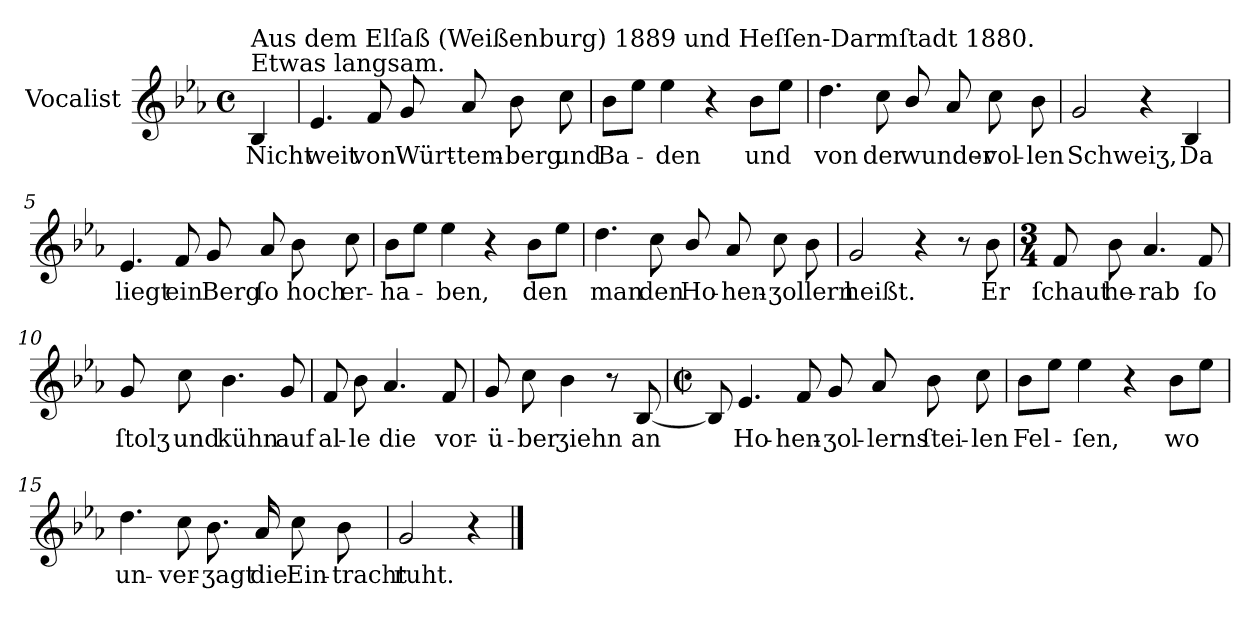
**kern	**text
*part1	*part1
*staff1	*staff1
*I"Vocalist	*
*k[b-e-a-]	*
*E-:	*
*M4/4	*
*met(c)	*
=	=
!LO:TX:a:t=Etwas langsam.	!
!LO:TX:a:t=Aus dem Elſaß (Weißenburg) 1889 und Heſſen-Darmſtadt 1880.	!
4B-	Nicht
=1	=1
4.e-	weit
8f	von
8g	Würt-
8a-	-tem-
8b-	-berg
8cc	und
=2	=2
8b-L	Ba-
8ee-J	.
4ee-	-den
4r	.
8b-L	und
8ee-J	.
=3	=3
4.dd	von
8cc	der
8b-/	wunder-
8a-	.
8cc	-vol-
8b-	-len
=4	=4
2g	Schweiʒ,
4r	.
4B-	Da
=5	=5
4.e-	liegt
8f	ein
8g	Berg
8a-	ſo
8b-	hoch
8cc	er-
=6	=6
8b-L	-ha-
8ee-J	.
4ee-	-ben,
4r	.
8b-L	den
8ee-J	.
=7	=7
4.dd	man
8cc	den
8b-/	Ho-
8a-	-hen-
8cc	-ʒollern
8b-	.
=8	=8
2g	heißt.
4r	.
8r	.
8b-	Er
=9	=9
*M3/4	*
8f	ſchaut
8b-	he-
4.a-	-rab
8f	ſo
=10	=10
8g	ſtolʒ
8cc	und
4.b-	kühn
8g	auf
=11	=11
8f	al-
8b-	-le
4.a-	die
8f	vor-
=12	=12
8g	-ü-
8cc	-ber
4b-	ʒiehn
8r	.
[8B-	an
=13	=13
*M4/4	*
*met(c|)	*
8B-]	.
4.e-	Ho-
8f	-hen-
8g	-ʒol-
8a-	-lerns
8b-	ſtei-
8cc	-len
=14	=14
8b-L	Fel-
8ee-J	.
4ee-	-ſen,
4r	.
8b-L	wo
8ee-J	.
=15	=15
4.dd	un-
8cc	-ver-
8.b-	-ʒagt
16a-	die
8cc	Ein-
8b-	-tracht
=16	=16
2g	ruht.
4r	.
==	==
*-	*-
